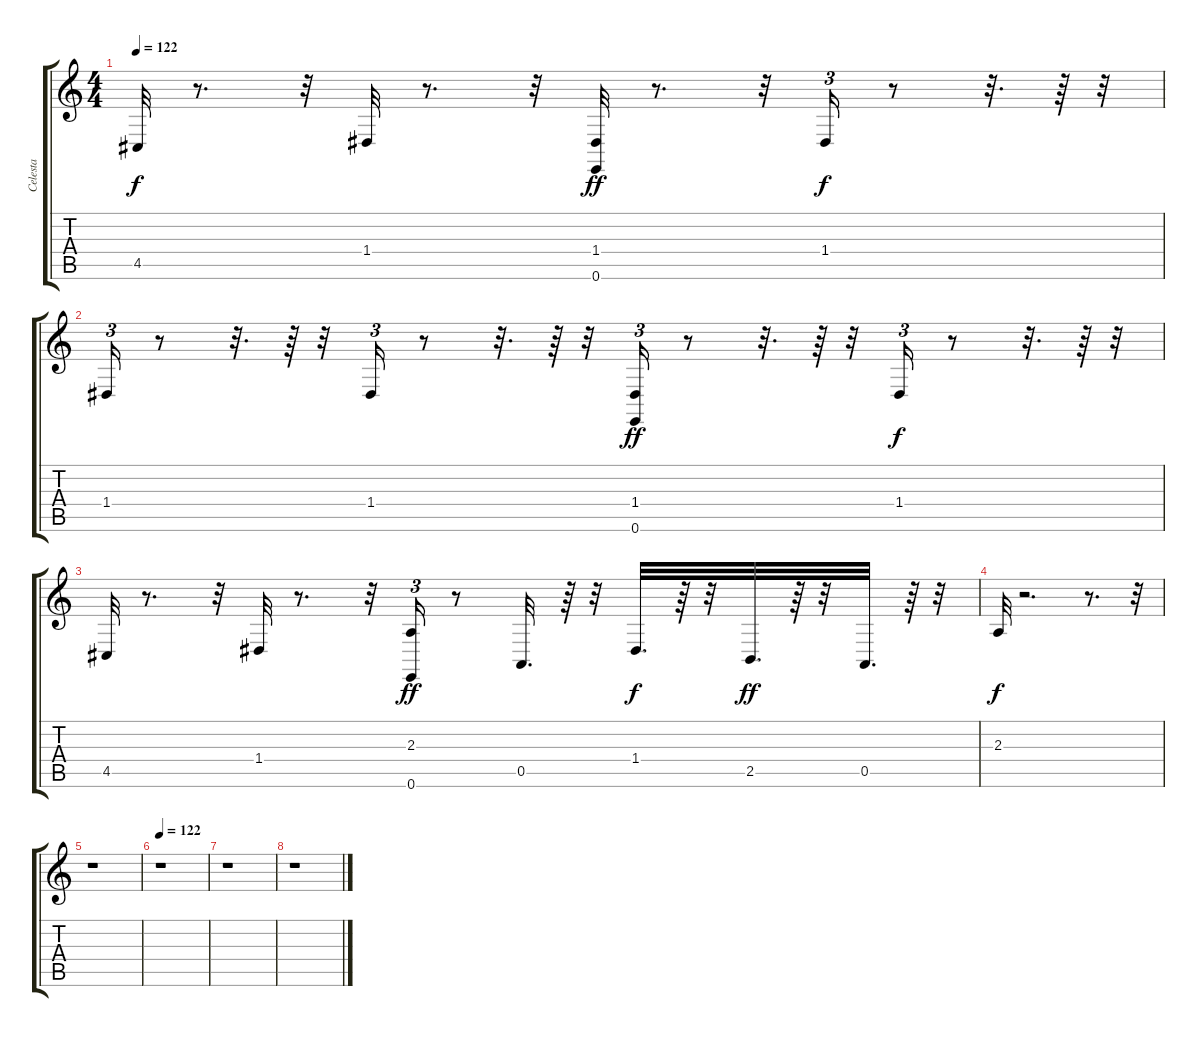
\track ("Celesta" "Celesta") {instrument celesta}
\staff {score tabs}
\tuning (E4 B3 G3 D3 A2 E2) {hide}
\ts (4 4)
\tempo 122
\clef g2
\ks c
4.5.32{dy f} r.8{d} r.32 1.4.32 r.8{d} r.32 (1.4 0.6).32{dy ff} r.8{d} r.32 1.4.16{tu (3 2) dy f} r.8 r.32{d} r.64 r.32 |
1.4.16{tu (3 2)} r.8 r.32{d} r.64 r.32 1.4.16{tu (3 2)} r.8 r.32{d} r.64 r.32 (1.4 0.6).16{tu (3 2) dy ff} r.8 r.32{d} r.64 r.32 1.4.16{tu (3 2) dy f} r.8 r.32{d} r.64 r.32 |
4.5.32 r.8{d} r.32 1.4.32 r.8{d} r.32 (2.3 0.6).16{tu (3 2) dy ff} r.8 0.5.32{d} r.64 r.32 1.4.32{d dy f} r.64 r.32 2.5.32{d dy ff} r.64 r.32 0.5.32{d} r.64 r.32 |
2.3.32{dy f} r.2{d} r.8{d} r.32 |
r.1 |
\tempo 122
r.1 |
r.1 |
r.1
